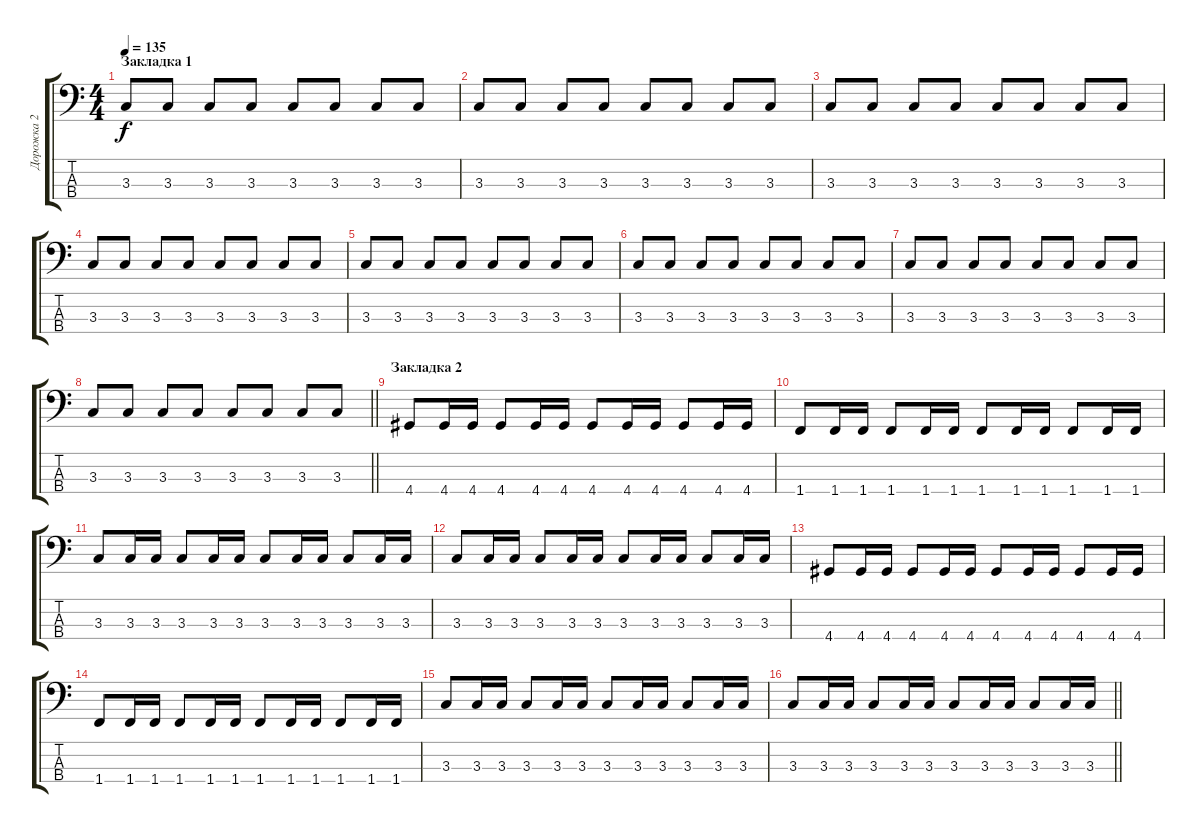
\track ("Дорожка 2" "Дорожка 2") {instrument electricbassfinger}
\staff {score tabs}
\tuning (G2 D2 A1 E1) {hide}
\ts (4 4)
\section ("" "Закладка 1")
\tempo 135
\clef f4
\ks c
3.3.8{dy f} 3.3.8 3.3.8 3.3.8 3.3.8 3.3.8 3.3.8 3.3.8 |
3.3.8 3.3.8 3.3.8 3.3.8 3.3.8 3.3.8 3.3.8 3.3.8 |
3.3.8 3.3.8 3.3.8 3.3.8 3.3.8 3.3.8 3.3.8 3.3.8 |
3.3.8 3.3.8 3.3.8 3.3.8 3.3.8 3.3.8 3.3.8 3.3.8 |
3.3.8 3.3.8 3.3.8 3.3.8 3.3.8 3.3.8 3.3.8 3.3.8 |
3.3.8 3.3.8 3.3.8 3.3.8 3.3.8 3.3.8 3.3.8 3.3.8 |
3.3.8 3.3.8 3.3.8 3.3.8 3.3.8 3.3.8 3.3.8 3.3.8 |
\barLineRight lightlight
3.3.8 3.3.8 3.3.8 3.3.8 3.3.8 3.3.8 3.3.8 3.3.8 |
\section ("" "Закладка 2")
4.4.8 4.4.16 4.4.16 4.4.8 4.4.16 4.4.16 4.4.8 4.4.16 4.4.16 4.4.8 4.4.16 4.4.16 |
1.4.8 1.4.16 1.4.16 1.4.8 1.4.16 1.4.16 1.4.8 1.4.16 1.4.16 1.4.8 1.4.16 1.4.16 |
3.3.8 3.3.16 3.3.16 3.3.8 3.3.16 3.3.16 3.3.8 3.3.16 3.3.16 3.3.8 3.3.16 3.3.16 |
3.3.8 3.3.16 3.3.16 3.3.8 3.3.16 3.3.16 3.3.8 3.3.16 3.3.16 3.3.8 3.3.16 3.3.16 |
4.4.8 4.4.16 4.4.16 4.4.8 4.4.16 4.4.16 4.4.8 4.4.16 4.4.16 4.4.8 4.4.16 4.4.16 |
1.4.8 1.4.16 1.4.16 1.4.8 1.4.16 1.4.16 1.4.8 1.4.16 1.4.16 1.4.8 1.4.16 1.4.16 |
3.3.8 3.3.16 3.3.16 3.3.8 3.3.16 3.3.16 3.3.8 3.3.16 3.3.16 3.3.8 3.3.16 3.3.16 |
\barLineRight lightlight
3.3.8 3.3.16 3.3.16 3.3.8 3.3.16 3.3.16 3.3.8 3.3.16 3.3.16 3.3.8 3.3.16 3.3.16
